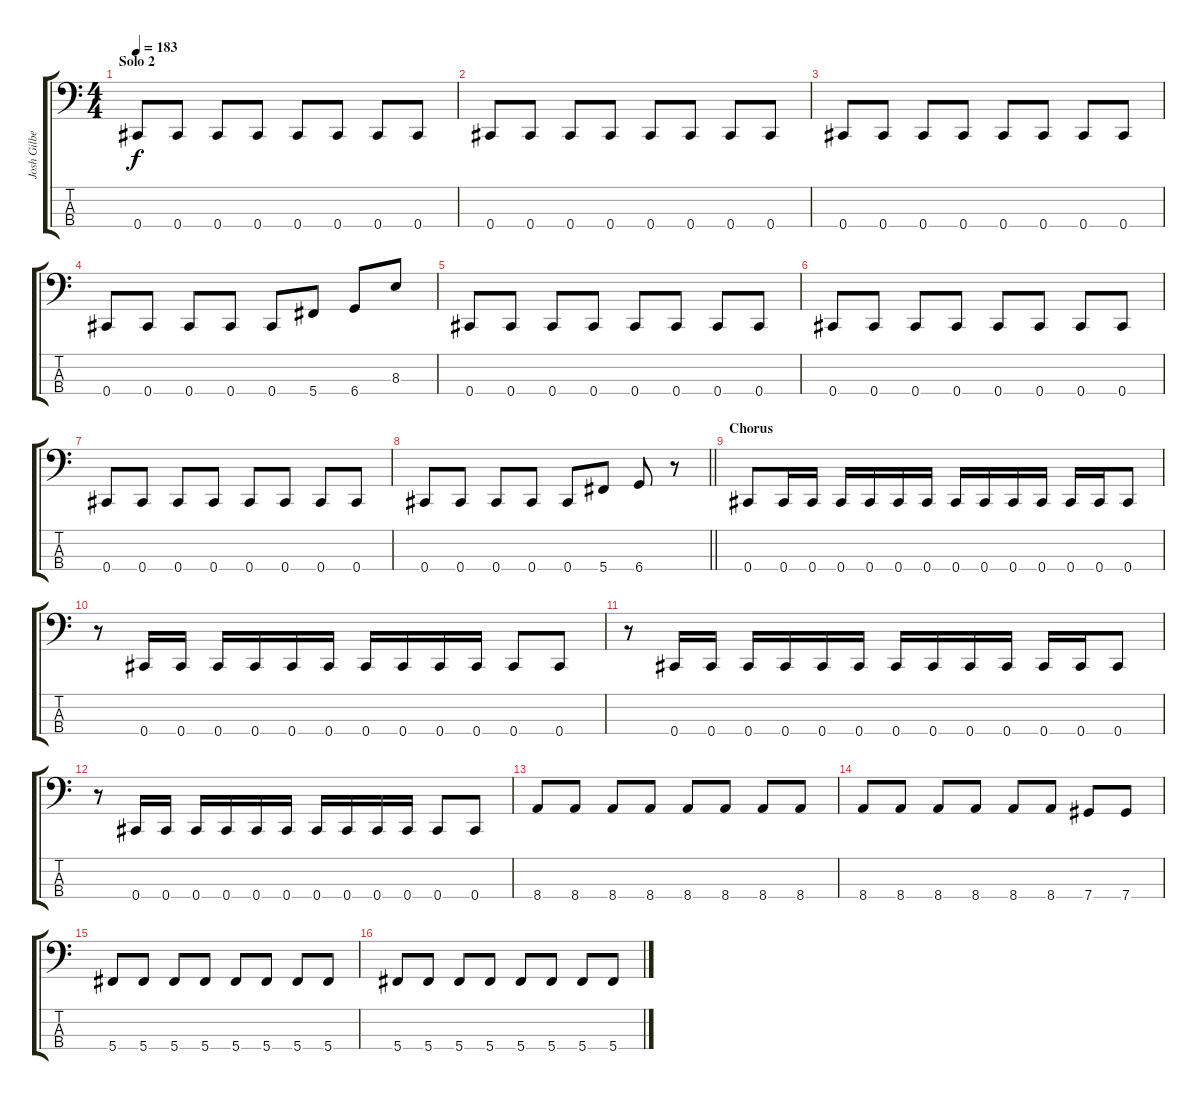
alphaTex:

\track ("Josh Gilbert" "Josh Gilbe") {instrument electricbasspick}
\staff {score tabs}
\tuning (Gb2 Db2 Ab1 Db1) {hide}
\ts (4 4)
\section ("" "Solo 2")
\tempo 183
\clef f4
\ks c
0.4.8{dy f} 0.4.8 0.4.8 0.4.8 0.4.8 0.4.8 0.4.8 0.4.8 |
0.4.8 0.4.8 0.4.8 0.4.8 0.4.8 0.4.8 0.4.8 0.4.8 |
0.4.8 0.4.8 0.4.8 0.4.8 0.4.8 0.4.8 0.4.8 0.4.8 |
0.4.8 0.4.8 0.4.8 0.4.8 0.4.8 5.4.8 6.4.8 8.3.8 |
0.4.8 0.4.8 0.4.8 0.4.8 0.4.8 0.4.8 0.4.8 0.4.8 |
0.4.8 0.4.8 0.4.8 0.4.8 0.4.8 0.4.8 0.4.8 0.4.8 |
0.4.8 0.4.8 0.4.8 0.4.8 0.4.8 0.4.8 0.4.8 0.4.8 |
\barLineRight lightlight
0.4.8 0.4.8 0.4.8 0.4.8 0.4.8 5.4.8 6.4.8 r.8 |
\section ("" "Chorus")
0.4.8 0.4.16 0.4.16 0.4.16 0.4.16 0.4.16 0.4.16 0.4.16 0.4.16 0.4.16 0.4.16 0.4.16 0.4.16 0.4.8 |
r.8 0.4.16 0.4.16 0.4.16 0.4.16 0.4.16 0.4.16 0.4.16 0.4.16 0.4.16 0.4.16 0.4.8 0.4.8 |
r.8 0.4.16 0.4.16 0.4.16 0.4.16 0.4.16 0.4.16 0.4.16 0.4.16 0.4.16 0.4.16 0.4.16 0.4.16 0.4.8 |
r.8 0.4.16 0.4.16 0.4.16 0.4.16 0.4.16 0.4.16 0.4.16 0.4.16 0.4.16 0.4.16 0.4.8 0.4.8 |
8.4.8 8.4.8 8.4.8 8.4.8 8.4.8 8.4.8 8.4.8 8.4.8 |
8.4.8 8.4.8 8.4.8 8.4.8 8.4.8 8.4.8 7.4.8 7.4.8 |
5.4.8 5.4.8 5.4.8 5.4.8 5.4.8 5.4.8 5.4.8 5.4.8 |
5.4.8 5.4.8 5.4.8 5.4.8 5.4.8 5.4.8 5.4.8 5.4.8
